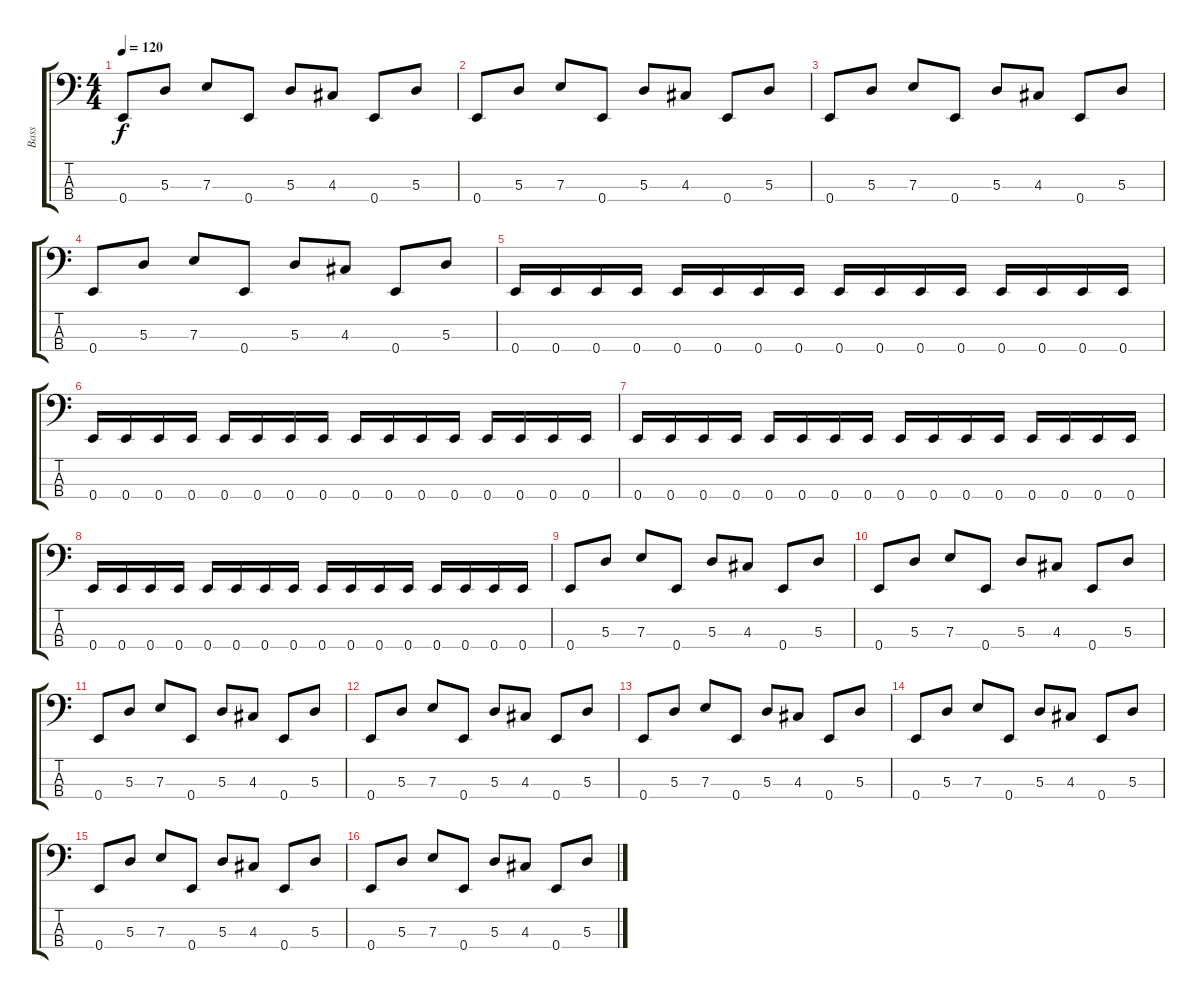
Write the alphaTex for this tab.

\track ("Bass" "Bass") {instrument electricbassfinger}
\staff {score tabs}
\tuning (G2 D2 A1 E1) {hide}
\ts (4 4)
\tempo 120
\clef f4
\ks c
0.4.8{dy f} 5.3.8 7.3.8 0.4.8 5.3.8 4.3.8 0.4.8 5.3.8 |
0.4.8 5.3.8 7.3.8 0.4.8 5.3.8 4.3.8 0.4.8 5.3.8 |
0.4.8 5.3.8 7.3.8 0.4.8 5.3.8 4.3.8 0.4.8 5.3.8 |
0.4.8 5.3.8 7.3.8 0.4.8 5.3.8 4.3.8 0.4.8 5.3.8 |
0.4.16{volume 13} 0.4.16 0.4.16 0.4.16 0.4.16 0.4.16 0.4.16 0.4.16 0.4.16 0.4.16 0.4.16 0.4.16 0.4.16 0.4.16 0.4.16 0.4.16 |
0.4.16 0.4.16 0.4.16 0.4.16 0.4.16 0.4.16 0.4.16 0.4.16 0.4.16 0.4.16 0.4.16 0.4.16 0.4.16 0.4.16 0.4.16 0.4.16 |
0.4.16 0.4.16 0.4.16 0.4.16 0.4.16 0.4.16 0.4.16 0.4.16 0.4.16 0.4.16 0.4.16 0.4.16 0.4.16 0.4.16 0.4.16 0.4.16 |
0.4.16 0.4.16 0.4.16 0.4.16 0.4.16 0.4.16 0.4.16 0.4.16 0.4.16 0.4.16 0.4.16 0.4.16 0.4.16 0.4.16 0.4.16 0.4.16 |
0.4.8 5.3.8 7.3.8 0.4.8 5.3.8 4.3.8 0.4.8 5.3.8 |
0.4.8 5.3.8 7.3.8 0.4.8 5.3.8 4.3.8 0.4.8 5.3.8 |
0.4.8 5.3.8 7.3.8 0.4.8 5.3.8 4.3.8 0.4.8 5.3.8 |
0.4.8 5.3.8 7.3.8 0.4.8 5.3.8 4.3.8 0.4.8 5.3.8 |
0.4.8 5.3.8 7.3.8 0.4.8 5.3.8 4.3.8 0.4.8 5.3.8 |
0.4.8 5.3.8 7.3.8 0.4.8 5.3.8 4.3.8 0.4.8 5.3.8 |
0.4.8 5.3.8 7.3.8 0.4.8 5.3.8 4.3.8 0.4.8 5.3.8 |
0.4.8 5.3.8 7.3.8 0.4.8 5.3.8 4.3.8 0.4.8 5.3.8
